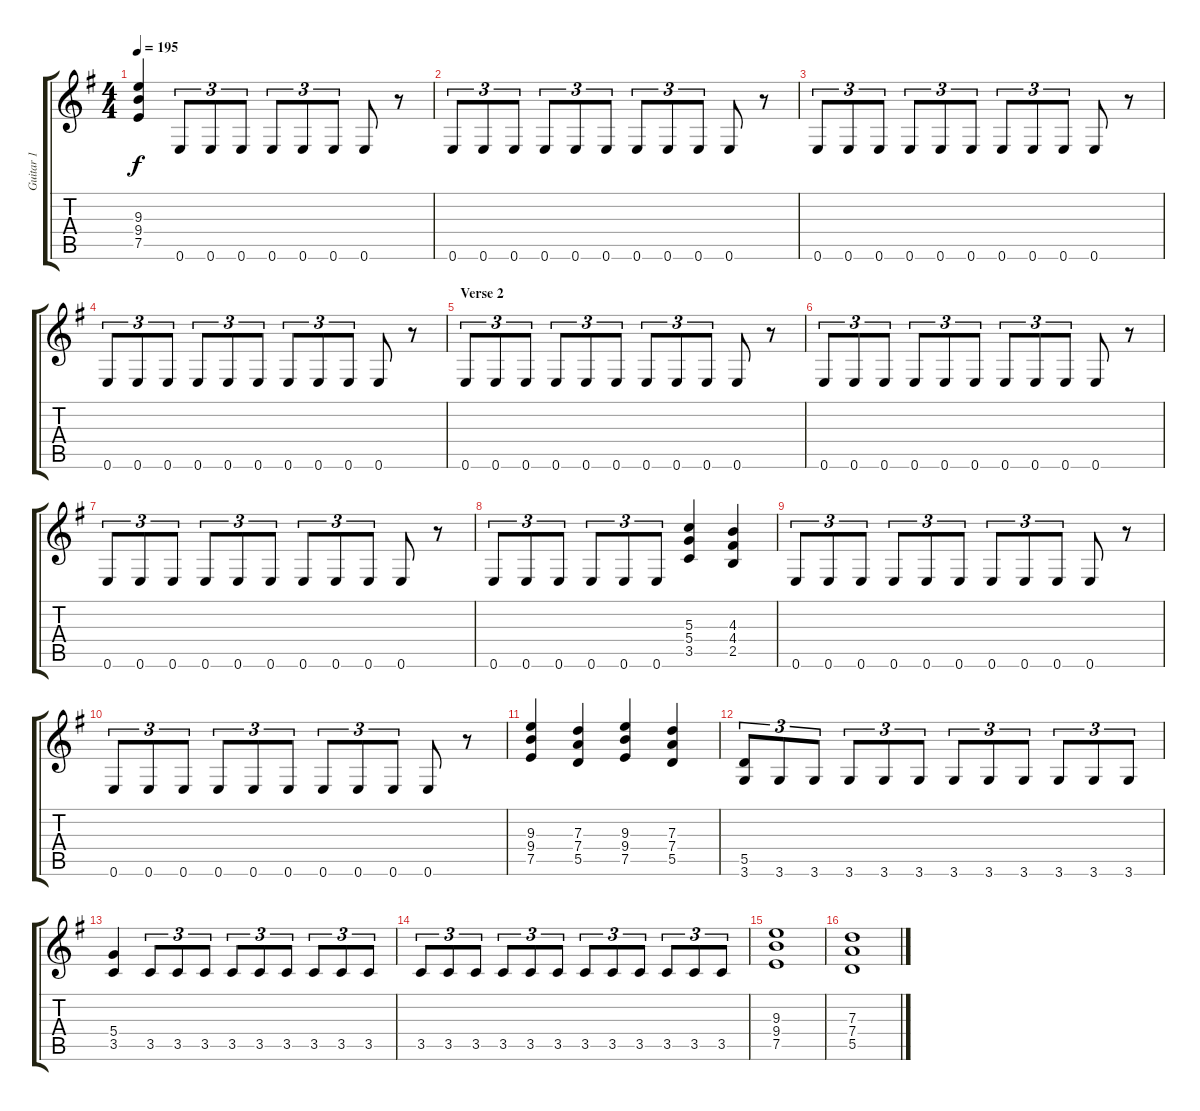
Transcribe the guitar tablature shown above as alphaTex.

\track ("Guitar 1" "Guitar 1") {instrument overdrivenguitar}
\staff {score tabs}
\tuning (E4 B3 G3 D3 A2 E2) {hide}
\ts (4 4)
\tempo 195
\clef g2
\ks eminor
(9.3 9.4 7.5).4{dy f} 0.6.8{tu (3 2)} 0.6.8{tu (3 2)} 0.6.8{tu (3 2)} 0.6.8{tu (3 2)} 0.6.8{tu (3 2)} 0.6.8{tu (3 2)} 0.6.8 r.8 |
0.6.8{tu (3 2)} 0.6.8{tu (3 2)} 0.6.8{tu (3 2)} 0.6.8{tu (3 2)} 0.6.8{tu (3 2)} 0.6.8{tu (3 2)} 0.6.8{tu (3 2)} 0.6.8{tu (3 2)} 0.6.8{tu (3 2)} 0.6.8 r.8 |
0.6.8{tu (3 2)} 0.6.8{tu (3 2)} 0.6.8{tu (3 2)} 0.6.8{tu (3 2)} 0.6.8{tu (3 2)} 0.6.8{tu (3 2)} 0.6.8{tu (3 2)} 0.6.8{tu (3 2)} 0.6.8{tu (3 2)} 0.6.8 r.8 |
0.6.8{tu (3 2)} 0.6.8{tu (3 2)} 0.6.8{tu (3 2)} 0.6.8{tu (3 2)} 0.6.8{tu (3 2)} 0.6.8{tu (3 2)} 0.6.8{tu (3 2)} 0.6.8{tu (3 2)} 0.6.8{tu (3 2)} 0.6.8 r.8 |
\section ("" "Verse 2")
0.6.8{tu (3 2)} 0.6.8{tu (3 2)} 0.6.8{tu (3 2)} 0.6.8{tu (3 2)} 0.6.8{tu (3 2)} 0.6.8{tu (3 2)} 0.6.8{tu (3 2)} 0.6.8{tu (3 2)} 0.6.8{tu (3 2)} 0.6.8 r.8 |
0.6.8{tu (3 2)} 0.6.8{tu (3 2)} 0.6.8{tu (3 2)} 0.6.8{tu (3 2)} 0.6.8{tu (3 2)} 0.6.8{tu (3 2)} 0.6.8{tu (3 2)} 0.6.8{tu (3 2)} 0.6.8{tu (3 2)} 0.6.8 r.8 |
0.6.8{tu (3 2)} 0.6.8{tu (3 2)} 0.6.8{tu (3 2)} 0.6.8{tu (3 2)} 0.6.8{tu (3 2)} 0.6.8{tu (3 2)} 0.6.8{tu (3 2)} 0.6.8{tu (3 2)} 0.6.8{tu (3 2)} 0.6.8 r.8 |
0.6.8{tu (3 2)} 0.6.8{tu (3 2)} 0.6.8{tu (3 2)} 0.6.8{tu (3 2)} 0.6.8{tu (3 2)} 0.6.8{tu (3 2)} (5.3 5.4 3.5).4 (4.3 4.4 2.5).4 |
0.6.8{tu (3 2)} 0.6.8{tu (3 2)} 0.6.8{tu (3 2)} 0.6.8{tu (3 2)} 0.6.8{tu (3 2)} 0.6.8{tu (3 2)} 0.6.8{tu (3 2)} 0.6.8{tu (3 2)} 0.6.8{tu (3 2)} 0.6.8 r.8 |
0.6.8{tu (3 2)} 0.6.8{tu (3 2)} 0.6.8{tu (3 2)} 0.6.8{tu (3 2)} 0.6.8{tu (3 2)} 0.6.8{tu (3 2)} 0.6.8{tu (3 2)} 0.6.8{tu (3 2)} 0.6.8{tu (3 2)} 0.6.8 r.8 |
(9.3 9.4 7.5).4 (7.3 7.4 5.5).4 (9.3 9.4 7.5).4 (7.3 7.4 5.5).4 |
(5.5 3.6).8{tu (3 2)} 3.6.8{tu (3 2)} 3.6.8{tu (3 2)} 3.6.8{tu (3 2)} 3.6.8{tu (3 2)} 3.6.8{tu (3 2)} 3.6.8{tu (3 2)} 3.6.8{tu (3 2)} 3.6.8{tu (3 2)} 3.6.8{tu (3 2)} 3.6.8{tu (3 2)} 3.6.8{tu (3 2)} |
(5.4 3.5).4 3.5.8{tu (3 2)} 3.5.8{tu (3 2)} 3.5.8{tu (3 2)} 3.5.8{tu (3 2)} 3.5.8{tu (3 2)} 3.5.8{tu (3 2)} 3.5.8{tu (3 2)} 3.5.8{tu (3 2)} 3.5.8{tu (3 2)} |
3.5.8{tu (3 2)} 3.5.8{tu (3 2)} 3.5.8{tu (3 2)} 3.5.8{tu (3 2)} 3.5.8{tu (3 2)} 3.5.8{tu (3 2)} 3.5.8{tu (3 2)} 3.5.8{tu (3 2)} 3.5.8{tu (3 2)} 3.5.8{tu (3 2)} 3.5.8{tu (3 2)} 3.5.8{tu (3 2)} |
(9.3 9.4 7.5).1 |
(7.3 7.4 5.5).1
